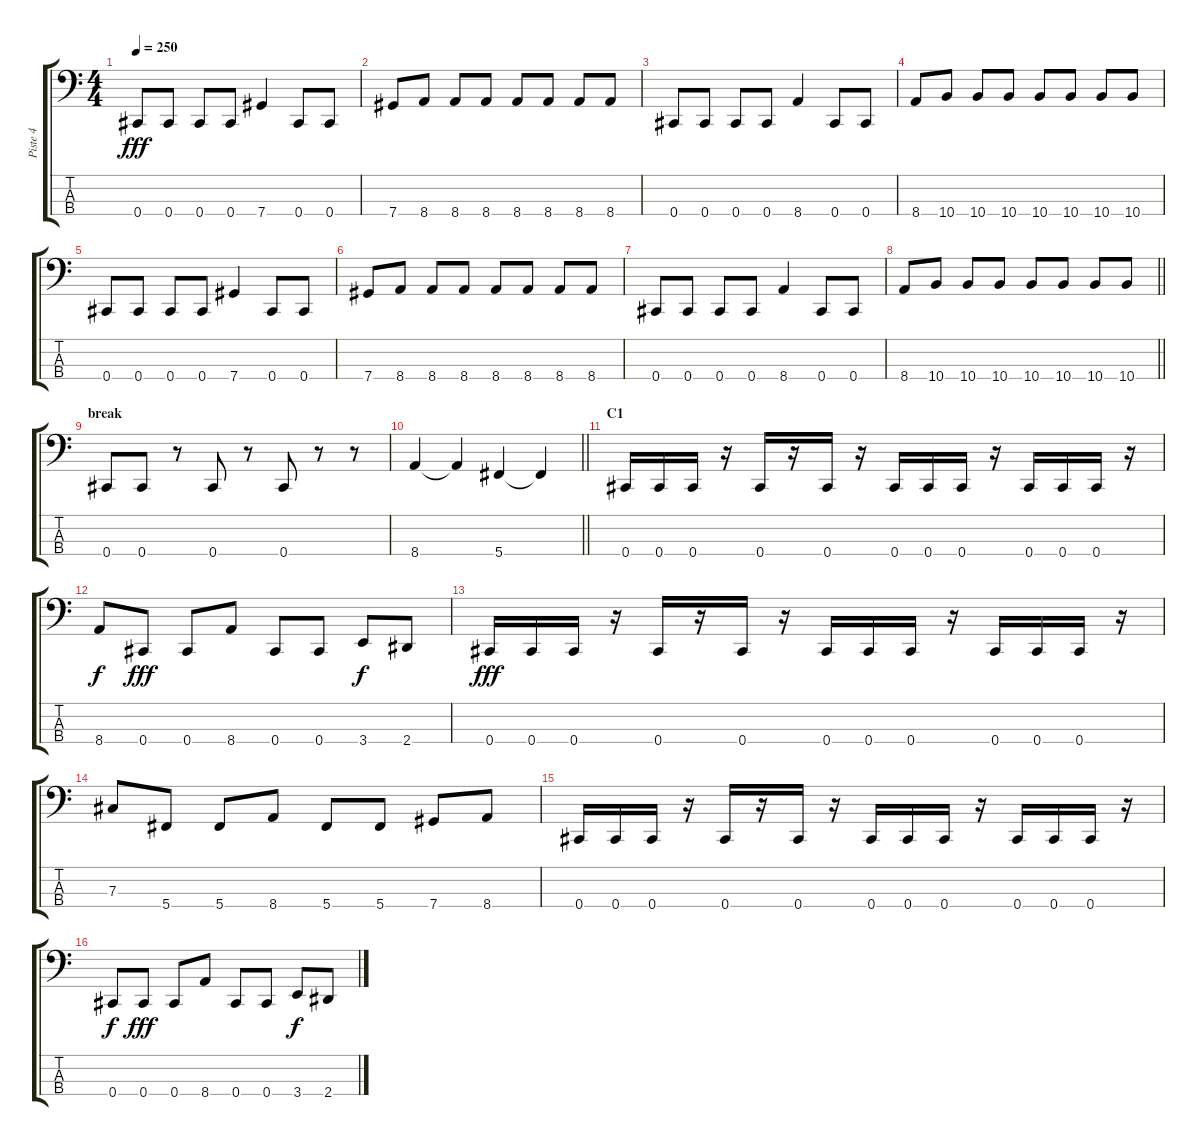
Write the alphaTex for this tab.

\track ("Piste 4" "Piste 4") {instrument electricbasspick}
\staff {score tabs}
\tuning (E2 B1 Gb1 Db1) {hide}
\ts (4 4)
\tempo 250
\clef f4
\ks c
0.4.8{dy fff} 0.4.8 0.4.8 0.4.8 7.4.4 0.4.8 0.4.8 |
7.4.8 8.4.8 8.4.8 8.4.8 8.4.8 8.4.8 8.4.8 8.4.8 |
0.4.8 0.4.8 0.4.8 0.4.8 8.4.4 0.4.8 0.4.8 |
8.4.8 10.4.8 10.4.8 10.4.8 10.4.8 10.4.8 10.4.8 10.4.8 |
0.4.8 0.4.8 0.4.8 0.4.8 7.4.4 0.4.8 0.4.8 |
7.4.8 8.4.8 8.4.8 8.4.8 8.4.8 8.4.8 8.4.8 8.4.8 |
0.4.8 0.4.8 0.4.8 0.4.8 8.4.4 0.4.8 0.4.8 |
\barLineRight lightlight
8.4.8 10.4.8 10.4.8 10.4.8 10.4.8 10.4.8 10.4.8 10.4.8 |
\section ("" "break")
0.4.8 0.4.8 r.8 0.4.8 r.8 0.4.8 r.8 r.8 |
\barLineRight lightlight
8.4.4 8.4{t}.4 5.4.4 5.4{t}.4 |
\section ("" "C1")
0.4.16 0.4.16 0.4.16 r.16 0.4.16 r.16 0.4.16 r.16 0.4.16 0.4.16 0.4.16 r.16 0.4.16 0.4.16 0.4.16 r.16 |
8.4.8{dy f} 0.4.8{dy fff} 0.4.8 8.4.8 0.4.8 0.4.8 3.4.8{dy f} 2.4.8 |
0.4.16{dy fff} 0.4.16 0.4.16 r.16 0.4.16 r.16 0.4.16 r.16 0.4.16 0.4.16 0.4.16 r.16 0.4.16 0.4.16 0.4.16 r.16 |
7.3.8 5.4.8 5.4.8 8.4.8 5.4.8 5.4.8 7.4.8 8.4.8 |
0.4.16 0.4.16 0.4.16 r.16 0.4.16 r.16 0.4.16 r.16 0.4.16 0.4.16 0.4.16 r.16 0.4.16 0.4.16 0.4.16 r.16 |
0.4.8{dy f} 0.4.8{dy fff} 0.4.8 8.4.8 0.4.8 0.4.8 3.4.8{dy f} 2.4.8
